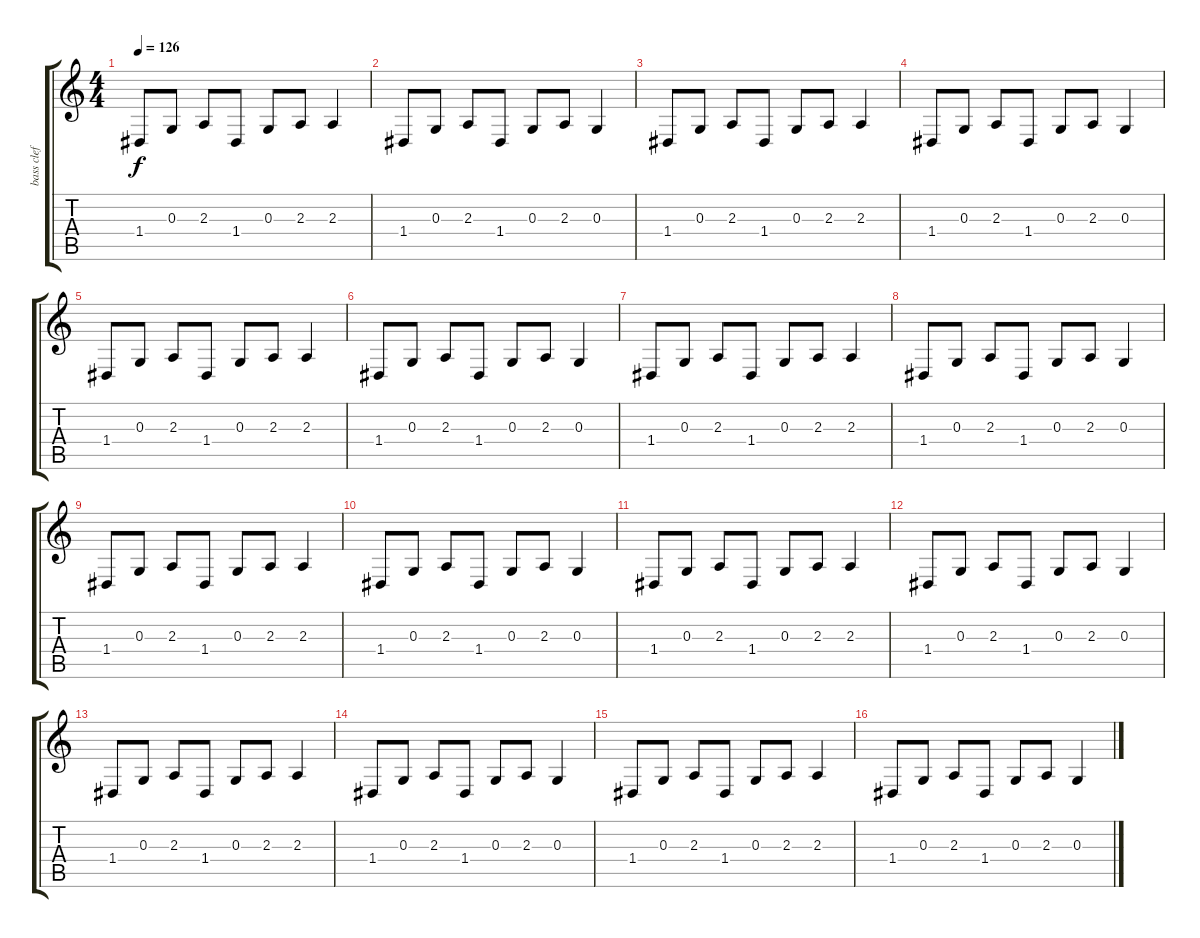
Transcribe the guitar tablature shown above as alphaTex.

\track ("bass clef piano" "bass clef ") {instrument electricgrandpiano}
\staff {score tabs}
\tuning (E4 B3 G3 D3 A2 E2) {hide}
\ts (4 4)
\tempo 126
\clef g2
\ks c
1.4.8{dy f} 0.3.8 2.3.8 1.4.8 0.3.8 2.3.8 2.3.4 |
1.4.8 0.3.8 2.3.8 1.4.8 0.3.8 2.3.8 0.3.4 |
1.4.8 0.3.8 2.3.8 1.4.8 0.3.8 2.3.8 2.3.4 |
1.4.8 0.3.8 2.3.8 1.4.8 0.3.8 2.3.8 0.3.4 |
1.4.8 0.3.8 2.3.8 1.4.8 0.3.8 2.3.8 2.3.4 |
1.4.8 0.3.8 2.3.8 1.4.8 0.3.8 2.3.8 0.3.4 |
1.4.8 0.3.8 2.3.8 1.4.8 0.3.8 2.3.8 2.3.4 |
1.4.8 0.3.8 2.3.8 1.4.8 0.3.8 2.3.8 0.3.4 |
1.4.8 0.3.8 2.3.8 1.4.8 0.3.8 2.3.8 2.3.4 |
1.4.8 0.3.8 2.3.8 1.4.8 0.3.8 2.3.8 0.3.4 |
1.4.8 0.3.8 2.3.8 1.4.8 0.3.8 2.3.8 2.3.4 |
1.4.8 0.3.8 2.3.8 1.4.8 0.3.8 2.3.8 0.3.4 |
1.4.8 0.3.8 2.3.8 1.4.8 0.3.8 2.3.8 2.3.4 |
1.4.8 0.3.8 2.3.8 1.4.8 0.3.8 2.3.8 0.3.4 |
1.4.8 0.3.8 2.3.8 1.4.8 0.3.8 2.3.8 2.3.4 |
1.4.8 0.3.8 2.3.8 1.4.8 0.3.8 2.3.8 0.3.4
